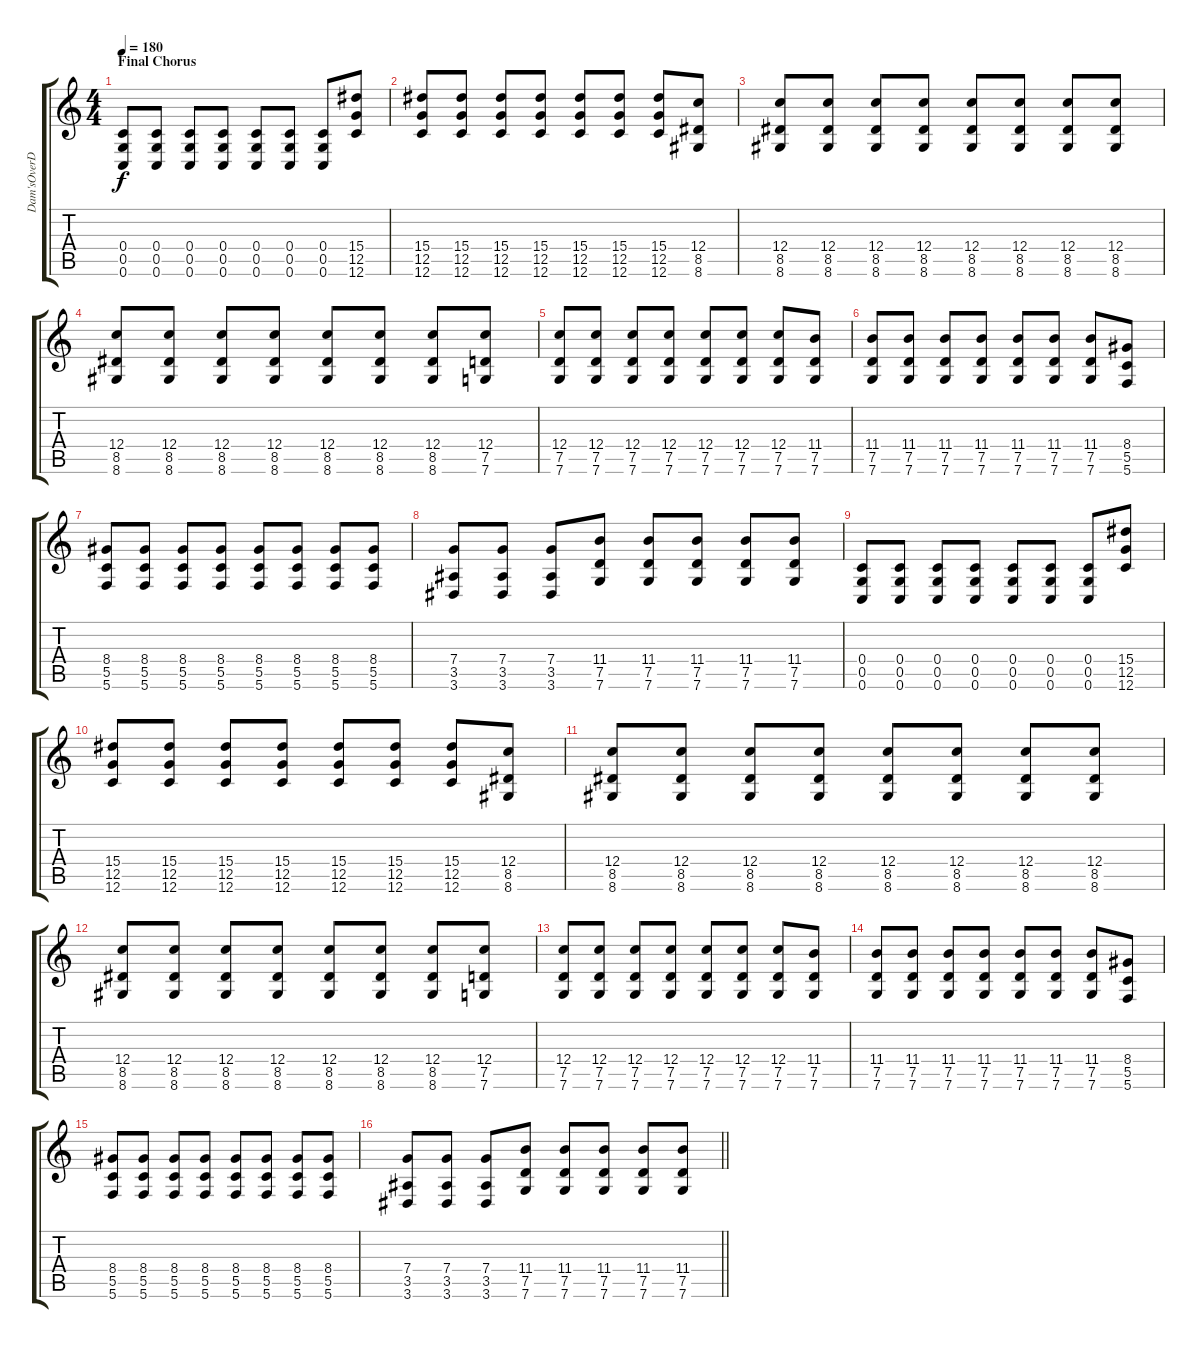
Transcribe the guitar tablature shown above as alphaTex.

\track ("Dam'sOverDubs" "Dam'sOverD") {instrument distortionguitar}
\staff {score tabs}
\tuning (D4 A3 F3 C3 G2 C2) {hide}
\ts (4 4)
\section ("" "Final Chorus")
\tempo 180
\clef g2
\ks c
(0.4 0.5 0.6).8{dy f} (0.4 0.5 0.6).8 (0.4 0.5 0.6).8 (0.4 0.5 0.6).8 (0.4 0.5 0.6).8 (0.4 0.5 0.6).8 (0.4 0.5 0.6).8 (15.4 12.5 12.6).8 |
(15.4 12.5 12.6).8 (15.4 12.5 12.6).8 (15.4 12.5 12.6).8 (15.4 12.5 12.6).8 (15.4 12.5 12.6).8 (15.4 12.5 12.6).8 (15.4 12.5 12.6).8 (12.4 8.5 8.6).8 |
(12.4 8.5 8.6).8 (12.4 8.5 8.6).8 (12.4 8.5 8.6).8 (12.4 8.5 8.6).8 (12.4 8.5 8.6).8 (12.4 8.5 8.6).8 (12.4 8.5 8.6).8 (12.4 8.5 8.6).8 |
(12.4 8.5 8.6).8 (12.4 8.5 8.6).8 (12.4 8.5 8.6).8 (12.4 8.5 8.6).8 (12.4 8.5 8.6).8 (12.4 8.5 8.6).8 (12.4 8.5 8.6).8 (12.4 7.5 7.6).8 |
(12.4 7.5 7.6).8 (12.4 7.5 7.6).8 (12.4 7.5 7.6).8 (12.4 7.5 7.6).8 (12.4 7.5 7.6).8 (12.4 7.5 7.6).8 (12.4 7.5 7.6).8 (11.4 7.5 7.6).8 |
(11.4 7.5 7.6).8 (11.4 7.5 7.6).8 (11.4 7.5 7.6).8 (11.4 7.5 7.6).8 (11.4 7.5 7.6).8 (11.4 7.5 7.6).8 (11.4 7.5 7.6).8 (8.4 5.5 5.6).8 |
(8.4 5.5 5.6).8 (8.4 5.5 5.6).8 (8.4 5.5 5.6).8 (8.4 5.5 5.6).8 (8.4 5.5 5.6).8 (8.4 5.5 5.6).8 (8.4 5.5 5.6).8 (8.4 5.5 5.6).8 |
(7.4 3.5 3.6).8 (7.4 3.5 3.6).8 (7.4 3.5 3.6).8 (11.4 7.5 7.6).8 (11.4 7.5 7.6).8 (11.4 7.5 7.6).8 (11.4 7.5 7.6).8 (11.4 7.5 7.6).8 |
(0.4 0.5 0.6).8 (0.4 0.5 0.6).8 (0.4 0.5 0.6).8 (0.4 0.5 0.6).8 (0.4 0.5 0.6).8 (0.4 0.5 0.6).8 (0.4 0.5 0.6).8 (15.4 12.5 12.6).8 |
(15.4 12.5 12.6).8 (15.4 12.5 12.6).8 (15.4 12.5 12.6).8 (15.4 12.5 12.6).8 (15.4 12.5 12.6).8 (15.4 12.5 12.6).8 (15.4 12.5 12.6).8 (12.4 8.5 8.6).8 |
(12.4 8.5 8.6).8 (12.4 8.5 8.6).8 (12.4 8.5 8.6).8 (12.4 8.5 8.6).8 (12.4 8.5 8.6).8 (12.4 8.5 8.6).8 (12.4 8.5 8.6).8 (12.4 8.5 8.6).8 |
(12.4 8.5 8.6).8 (12.4 8.5 8.6).8 (12.4 8.5 8.6).8 (12.4 8.5 8.6).8 (12.4 8.5 8.6).8 (12.4 8.5 8.6).8 (12.4 8.5 8.6).8 (12.4 7.5 7.6).8 |
(12.4 7.5 7.6).8 (12.4 7.5 7.6).8 (12.4 7.5 7.6).8 (12.4 7.5 7.6).8 (12.4 7.5 7.6).8 (12.4 7.5 7.6).8 (12.4 7.5 7.6).8 (11.4 7.5 7.6).8 |
(11.4 7.5 7.6).8 (11.4 7.5 7.6).8 (11.4 7.5 7.6).8 (11.4 7.5 7.6).8 (11.4 7.5 7.6).8 (11.4 7.5 7.6).8 (11.4 7.5 7.6).8 (8.4 5.5 5.6).8 |
(8.4 5.5 5.6).8 (8.4 5.5 5.6).8 (8.4 5.5 5.6).8 (8.4 5.5 5.6).8 (8.4 5.5 5.6).8 (8.4 5.5 5.6).8 (8.4 5.5 5.6).8 (8.4 5.5 5.6).8 |
\barLineRight lightlight
(7.4 3.5 3.6).8 (7.4 3.5 3.6).8 (7.4 3.5 3.6).8 (11.4 7.5 7.6).8 (11.4 7.5 7.6).8 (11.4 7.5 7.6).8 (11.4 7.5 7.6).8 (11.4 7.5 7.6).8
